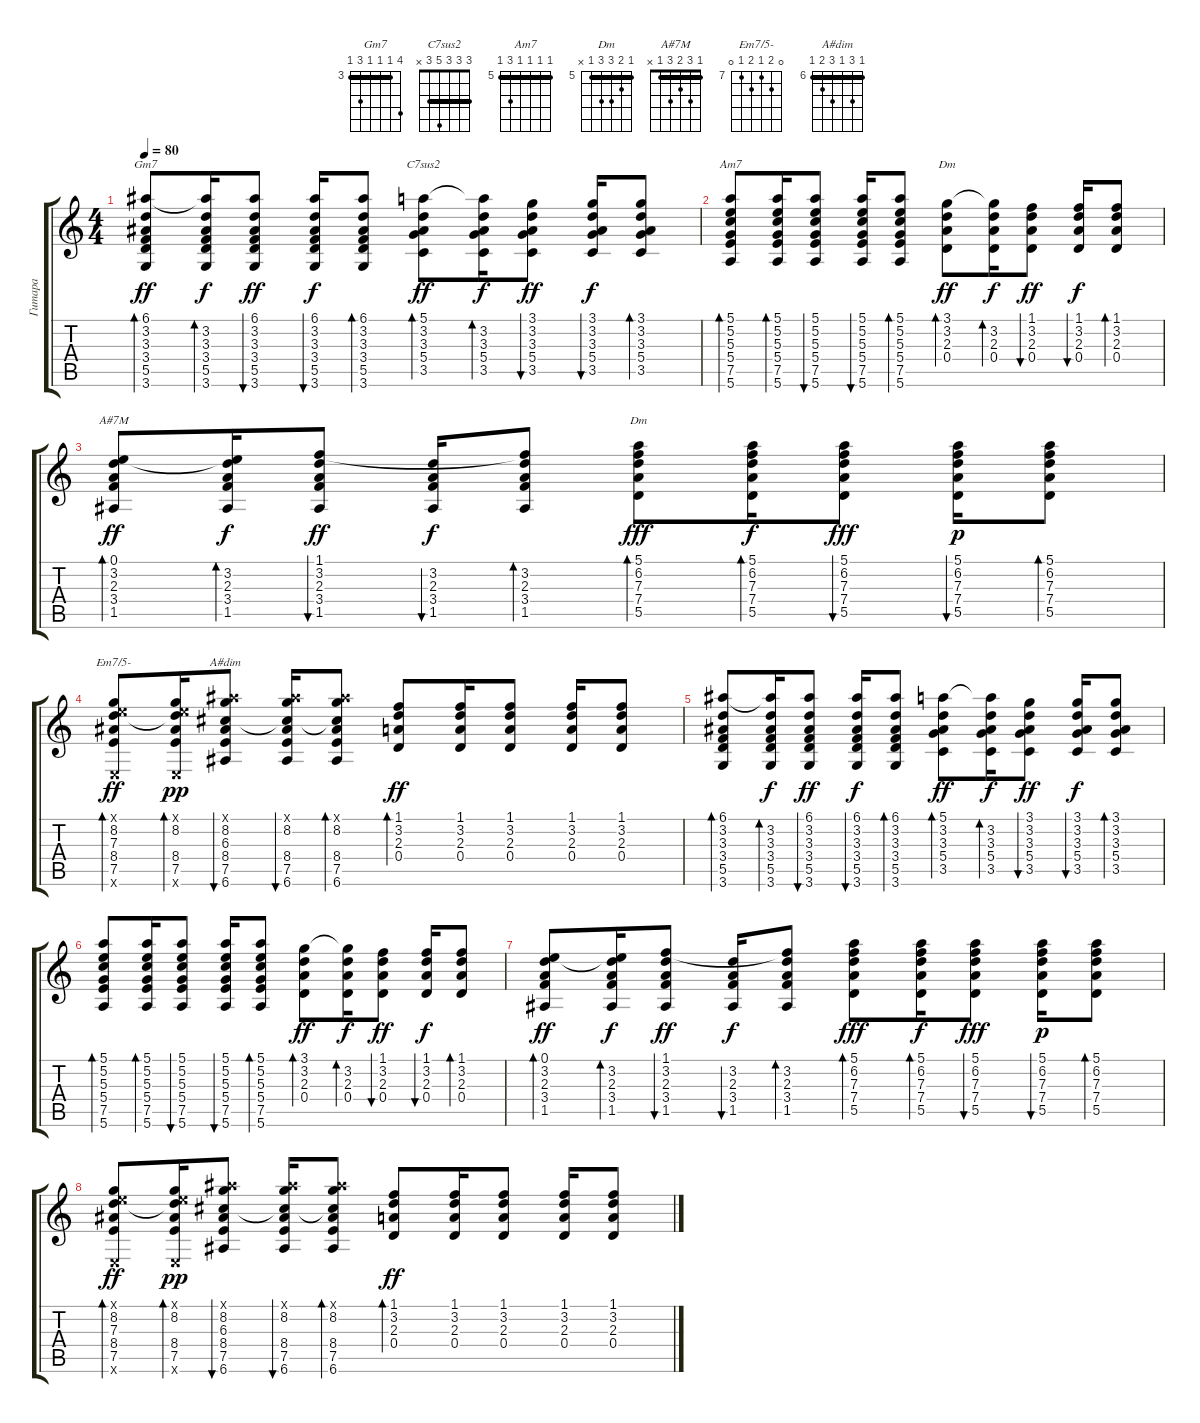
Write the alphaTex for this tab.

\track ("Гитара" "Гитара") {instrument acousticguitarnylon}
\staff {score tabs}
\tuning (E4 B3 G3 D3 A2 E2) {hide}
\chord ("Gm7" 6 3 3 3 5 3) {firstfret 3 barre 3}
\chord ("C7sus2" 3 3 3 5 3 x) {barre 3}
\chord ("Am7" 5 5 5 5 7 5) {firstfret 5 barre 5}
\chord ("Dm" 1 3 2 0 x x)
\chord ("A#7M" 1 3 2 3 1 x) {barre 1}
\chord ("Dm" 5 6 7 7 5 x) {firstfret 5 barre 5}
\chord ("Em7/5-" 0 8 7 8 7 0) {firstfret 7}
\chord ("A#dim" 6 8 6 8 7 6) {firstfret 6 barre 6}
\ts (4 4)
\tempo 80
\clef g2
\ks c
(6.1 3.2 3.3 3.4 5.5 3.6).8{bd 30 ch "Gm7" dy ff instrument acousticguitarnylon} (6.1{t} 3.2 3.3 3.4 5.5 3.6).16{bd 30 dy f} (6.1 3.2 3.3 3.4 5.5 3.6).8{bu 30 dy ff} (6.1 3.2 3.3 3.4 5.5 3.6).16{bu 30 dy f} (6.1 3.2 3.3 3.4 5.5 3.6).8{bd 30} (5.1 3.2 3.3 5.4 3.5).8{bd 30 ch "C7sus2" dy ff} (5.1{t} 3.2 3.3 5.4 3.5).16{bd 30 dy f} (3.1 3.2 3.3 5.4 3.5).8{bu 30 dy ff} (3.1 3.2 3.3 5.4 3.5).16{bu 30 dy f} (3.1 3.2 3.3 5.4 3.5).8{bd 30} |
(5.1 5.2 5.3 5.4 7.5 5.6).8{bd 30 ch "Am7"} (5.1 5.2 5.3 5.4 7.5 5.6).16{bd 30} (5.1 5.2 5.3 5.4 7.5 5.6).8{bu 30} (5.1 5.2 5.3 5.4 7.5 5.6).16{bu 30} (5.1 5.2 5.3 5.4 7.5 5.6).8{bd 30} (3.1 3.2 2.3 0.4).8{bd 30 ch "Dm" dy ff} (3.1{t} 3.2 2.3 0.4).16{bd 30 dy f} (1.1 3.2 2.3 0.4).8{bu 30 dy ff} (1.1 3.2 2.3 0.4).16{bu 30 dy f} (1.1 3.2 2.3 0.4).8{bd 30} |
(0.1 3.2 2.3 3.4 1.5).8{bd 30 ch "A#7M" dy ff} (0.1{t} 3.2 2.3 3.4 1.5).16{bd 30 dy f} (1.1 3.2 2.3 3.4 1.5).8{bu 30 dy ff} (3.2 2.3 3.4 1.5).16{bu 30 dy f} (1.1{t} 3.2 2.3 3.4 1.5).8{bd 30} (5.1 6.2 7.3 7.4 5.5).8{bd 30 ch "Dm" dy fff} (5.1 6.2 7.3 7.4 5.5).16{bd 30 dy f} (5.1 6.2 7.3 7.4 5.5).8{bu 30 dy fff} (5.1 6.2 7.3 7.4 5.5).16{bu 30 dy p} (5.1 6.2 7.3 7.4 5.5).8{bd 30} |
(0.1{x} 8.2 7.3 8.4 7.5 0.6{x}).8{bd 30 ch "Em7/5-" dy ff} (0.1{x} 8.2 7.3{t} 8.4 7.5 0.6{x}).16{bd 30 dy pp} (6.1{x} 8.2 6.3 8.4 7.5 6.6).8{bu 30 ch "A#dim"} (6.1{x} 8.2 6.3{t} 8.4 7.5 6.6).16{bu 30} (6.1{x} 8.2 6.3{t} 8.4 7.5 6.6).8{bd 30} (1.1 3.2 2.3 0.4).8{bd 30 dy ff} (1.1 3.2 2.3 0.4).16 (1.1 3.2 2.3 0.4).8 (1.1 3.2 2.3 0.4).16 (1.1 3.2 2.3 0.4).8 |
(6.1 3.2 3.3 3.4 5.5 3.6).8{bd 30} (6.1{t} 3.2 3.3 3.4 5.5 3.6).16{bd 30 dy f} (6.1 3.2 3.3 3.4 5.5 3.6).8{bu 30 dy ff} (6.1 3.2 3.3 3.4 5.5 3.6).16{bu 30 dy f} (6.1 3.2 3.3 3.4 5.5 3.6).8{bd 30} (5.1 3.2 3.3 5.4 3.5).8{bd 30 dy ff} (5.1{t} 3.2 3.3 5.4 3.5).16{bd 30 dy f} (3.1 3.2 3.3 5.4 3.5).8{bu 30 dy ff} (3.1 3.2 3.3 5.4 3.5).16{bu 30 dy f} (3.1 3.2 3.3 5.4 3.5).8{bd 30} |
(5.1 5.2 5.3 5.4 7.5 5.6).8{bd 30} (5.1 5.2 5.3 5.4 7.5 5.6).16{bd 30} (5.1 5.2 5.3 5.4 7.5 5.6).8{bu 30} (5.1 5.2 5.3 5.4 7.5 5.6).16{bu 30} (5.1 5.2 5.3 5.4 7.5 5.6).8{bd 30} (3.1 3.2 2.3 0.4).8{bd 30 dy ff} (3.1{t} 3.2 2.3 0.4).16{bd 30 dy f} (1.1 3.2 2.3 0.4).8{bu 30 dy ff} (1.1 3.2 2.3 0.4).16{bu 30 dy f} (1.1 3.2 2.3 0.4).8{bd 30} |
(0.1 3.2 2.3 3.4 1.5).8{bd 30 dy ff} (0.1{t} 3.2 2.3 3.4 1.5).16{bd 30 dy f} (1.1 3.2 2.3 3.4 1.5).8{bu 30 dy ff} (3.2 2.3 3.4 1.5).16{bu 30 dy f} (1.1{t} 3.2 2.3 3.4 1.5).8{bd 30} (5.1 6.2 7.3 7.4 5.5).8{bd 30 dy fff} (5.1 6.2 7.3 7.4 5.5).16{bd 30 dy f} (5.1 6.2 7.3 7.4 5.5).8{bu 30 dy fff} (5.1 6.2 7.3 7.4 5.5).16{bu 30 dy p} (5.1 6.2 7.3 7.4 5.5).8{bd 30} |
(0.1{x} 8.2 7.3 8.4 7.5 0.6{x}).8{bd 30 dy ff} (0.1{x} 8.2 7.3{t} 8.4 7.5 0.6{x}).16{bd 30 dy pp} (6.1{x} 8.2 6.3 8.4 7.5 6.6).8{bu 30} (6.1{x} 8.2 6.3{t} 8.4 7.5 6.6).16{bu 30} (6.1{x} 8.2 6.3{t} 8.4 7.5 6.6).8{bd 30} (1.1 3.2 2.3 0.4).8{bd 30 dy ff} (1.1 3.2 2.3 0.4).16 (1.1 3.2 2.3 0.4).8 (1.1 3.2 2.3 0.4).16 (1.1 3.2 2.3 0.4).8
